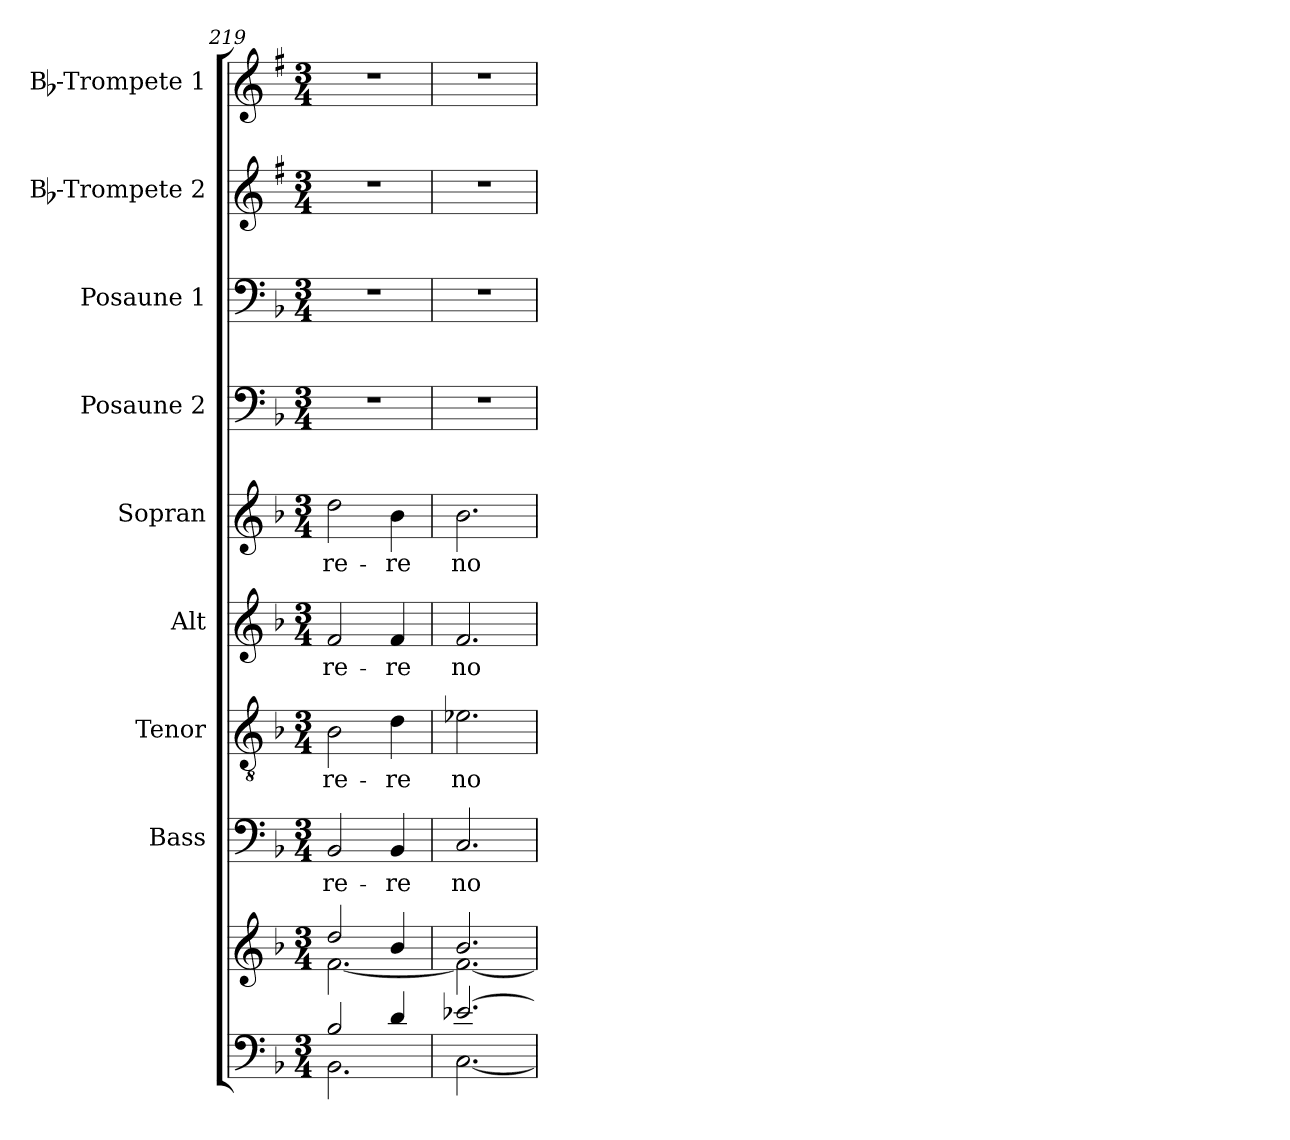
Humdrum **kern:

**kern	**kern	**kern	**text	**kern	**text	**kern	**text	**kern	**text	**kern	**kern	**kern	**kern
*part9	*part9	*part8	*part8	*part7	*part7	*part6	*part6	*part5	*part5	*part4	*part3	*part2	*part1
*staff10	*staff9	*staff8	*staff8	*staff7	*staff7	*staff6	*staff6	*staff5	*staff5	*staff4	*staff3	*staff2	*staff1
*	*	*I"Bass	*	*I"Tenor	*	*I"Alt	*	*I"Sopran	*	*I"Posaune 2	*I"Posaune 1	*I"Bb-Trompete 2	*I"Bb-Trompete 1
*	*	*I'B.	*	*I'T.	*	*I'A.	*	*I'S.	*	*I'Pos. 2	*I'Pos. 1	*I'Bb Trp. 2	*I'Bb Trp. 1
*clefF4	*clefG2	*clefF4	*	*clefGv2	*	*clefG2	*	*clefG2	*	*clefF4	*clefF4	*clefG2	*clefG2
*	*	*	*	*	*	*	*	*	*	*	*	*ITrd1c2	*ITrd1c2
*k[b-]	*k[b-]	*k[b-]	*	*k[b-]	*	*k[b-]	*	*k[b-]	*	*k[b-]	*k[b-]	*k[b-]	*k[b-]
*F:	*F:	*F:	*	*F:	*	*F:	*	*F:	*	*F:	*F:	*F:	*F:
*M3/4	*M3/4	*M3/4	*	*M3/4	*	*M3/4	*	*M3/4	*	*M3/4	*M3/4	*M3/4	*M3/4
=219	=219	=219	=219	=219	=219	=219	=219	=219	=219	=219	=219	=219	=219
*^	*^	*	*	*	*	*	*	*	*	*	*	*	*
!	!	!	!	!	!LO:LY:b	!	!LO:LY:b	!	!LO:LY:b	!	!LO:LY:b	!	!	!	!
2B-/	2.BB-\	2dd/	[<2.f\	2BB-/	-re-	2B-\	-re-	2f/	-re-	2dd\	-re-	2.r	2.r	2.r	2.r
!	!	!	!	!	!LO:LY:b	!	!LO:LY:b	!	!LO:LY:b	!	!LO:LY:b	!	!	!	!
4d/	.	4b-/	.	4BB-/	-re	4d\	-re	4f/	-re	4b-\	-re	.	.	.	.
=220	=220	=220	=220	=220	=220	=220	=220	=220	=220	=220	=220	=220	=220	=220	=220
!	!	!	!	!	!LO:LY:b	!	!LO:LY:b	!	!LO:LY:b	!	!LO:LY:b	!	!	!	!
[>2.e-X/	[<2.C\	2.b-/	2.f\_	2.C/	no-	2.e-X\	no-	2.f/	no-	2.b-\	no-	2.r	2.r	2.r	2.r
*v	*v	*	*	*	*	*	*	*	*	*	*	*	*	*	*
*	*v	*v	*	*	*	*	*	*	*	*	*	*	*	*
=	=	=	=	=	=	=	=	=	=	=	=	=	=
*-	*-	*-	*-	*-	*-	*-	*-	*-	*-	*-	*-	*-	*-
